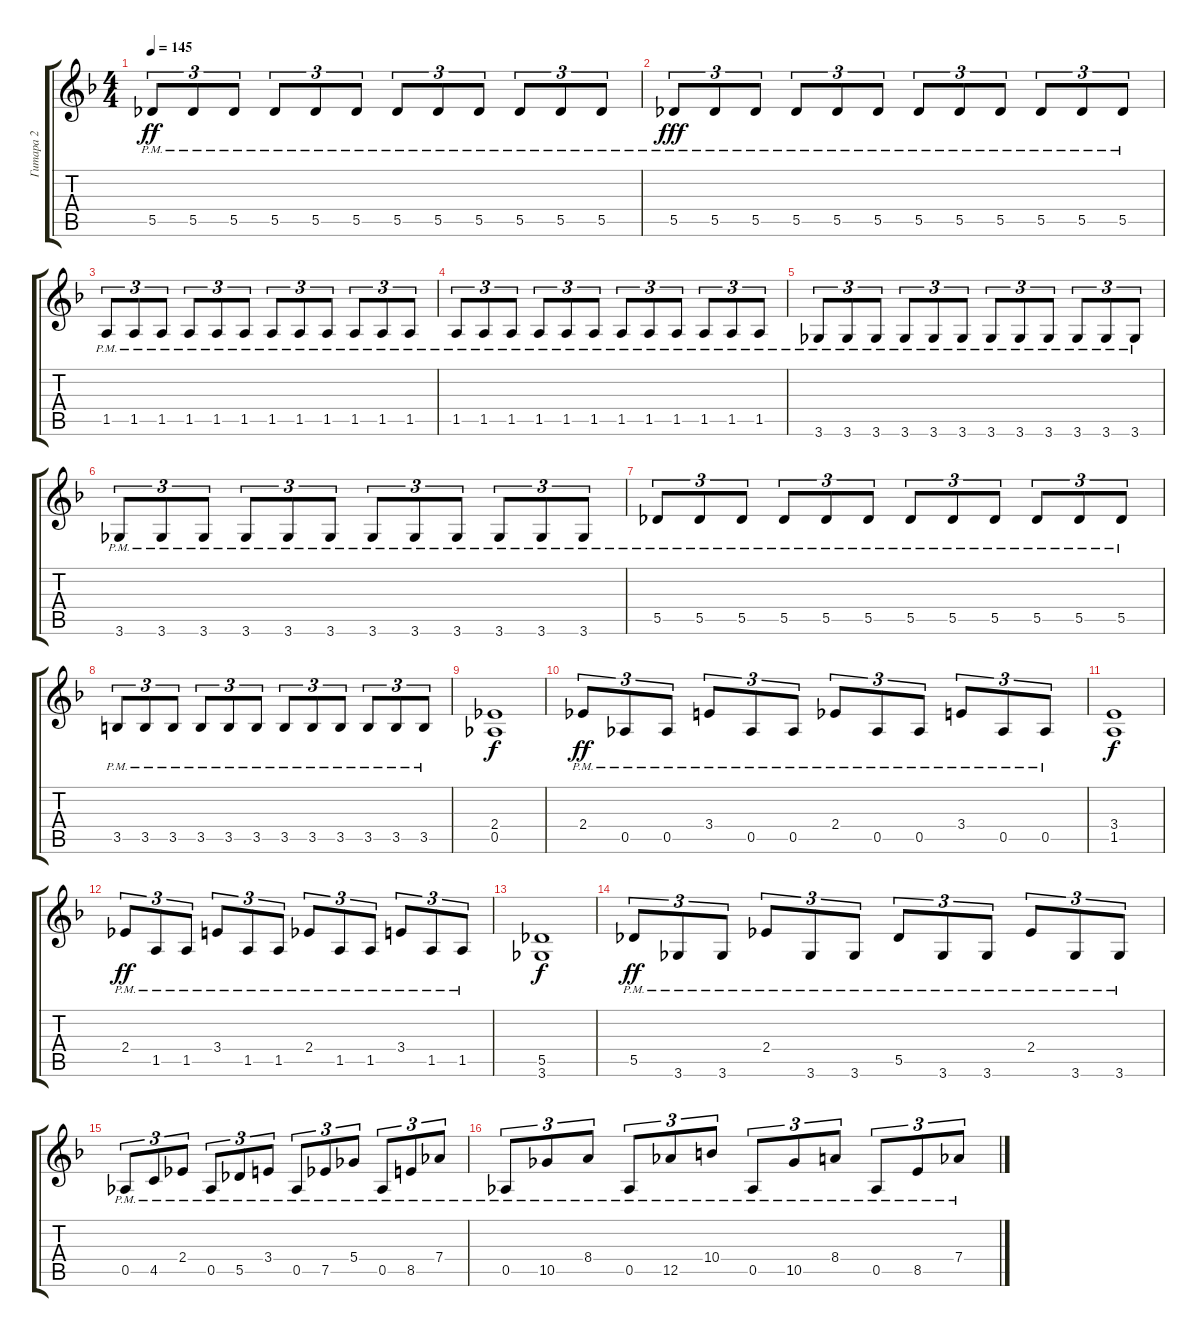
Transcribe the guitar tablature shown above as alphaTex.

\track ("Гитара 2" "Гитара 2") {instrument distortionguitar}
\staff {score tabs}
\tuning (Eb4 Bb3 Gb3 Db3 Ab2 Eb2) {hide}
\ts (4 4)
\tempo 145
\clef g2
\ks dminor
5.5{pm}.8{tu (3 2) dy ff} 5.5{pm}.8{tu (3 2)} 5.5{pm}.8{tu (3 2)} 5.5{pm}.8{tu (3 2)} 5.5{pm}.8{tu (3 2)} 5.5{pm}.8{tu (3 2)} 5.5{pm}.8{tu (3 2)} 5.5{pm}.8{tu (3 2)} 5.5{pm}.8{tu (3 2)} 5.5{pm}.8{tu (3 2)} 5.5{pm}.8{tu (3 2)} 5.5{pm}.8{tu (3 2)} |
5.5{pm}.8{tu (3 2) dy fff} 5.5{pm}.8{tu (3 2)} 5.5{pm}.8{tu (3 2)} 5.5{pm}.8{tu (3 2)} 5.5{pm}.8{tu (3 2)} 5.5{pm}.8{tu (3 2)} 5.5{pm}.8{tu (3 2)} 5.5{pm}.8{tu (3 2)} 5.5{pm}.8{tu (3 2)} 5.5{pm}.8{tu (3 2)} 5.5{pm}.8{tu (3 2)} 5.5{pm}.8{tu (3 2)} |
1.5{pm}.8{tu (3 2)} 1.5{pm}.8{tu (3 2)} 1.5{pm}.8{tu (3 2)} 1.5{pm}.8{tu (3 2)} 1.5{pm}.8{tu (3 2)} 1.5{pm}.8{tu (3 2)} 1.5{pm}.8{tu (3 2)} 1.5{pm}.8{tu (3 2)} 1.5{pm}.8{tu (3 2)} 1.5{pm}.8{tu (3 2)} 1.5{pm}.8{tu (3 2)} 1.5{pm}.8{tu (3 2)} |
1.5{pm}.8{tu (3 2)} 1.5{pm}.8{tu (3 2)} 1.5{pm}.8{tu (3 2)} 1.5{pm}.8{tu (3 2)} 1.5{pm}.8{tu (3 2)} 1.5{pm}.8{tu (3 2)} 1.5{pm}.8{tu (3 2)} 1.5{pm}.8{tu (3 2)} 1.5{pm}.8{tu (3 2)} 1.5{pm}.8{tu (3 2)} 1.5{pm}.8{tu (3 2)} 1.5{pm}.8{tu (3 2)} |
3.6{pm}.8{tu (3 2)} 3.6{pm}.8{tu (3 2)} 3.6{pm}.8{tu (3 2)} 3.6{pm}.8{tu (3 2)} 3.6{pm}.8{tu (3 2)} 3.6{pm}.8{tu (3 2)} 3.6{pm}.8{tu (3 2)} 3.6{pm}.8{tu (3 2)} 3.6{pm}.8{tu (3 2)} 3.6{pm}.8{tu (3 2)} 3.6{pm}.8{tu (3 2)} 3.6{pm}.8{tu (3 2)} |
3.6{pm}.8{tu (3 2)} 3.6{pm}.8{tu (3 2)} 3.6{pm}.8{tu (3 2)} 3.6{pm}.8{tu (3 2)} 3.6{pm}.8{tu (3 2)} 3.6{pm}.8{tu (3 2)} 3.6{pm}.8{tu (3 2)} 3.6{pm}.8{tu (3 2)} 3.6{pm}.8{tu (3 2)} 3.6{pm}.8{tu (3 2)} 3.6{pm}.8{tu (3 2)} 3.6{pm}.8{tu (3 2)} |
5.5{pm}.8{tu (3 2)} 5.5{pm}.8{tu (3 2)} 5.5{pm}.8{tu (3 2)} 5.5{pm}.8{tu (3 2)} 5.5{pm}.8{tu (3 2)} 5.5{pm}.8{tu (3 2)} 5.5{pm}.8{tu (3 2)} 5.5{pm}.8{tu (3 2)} 5.5{pm}.8{tu (3 2)} 5.5{pm}.8{tu (3 2)} 5.5{pm}.8{tu (3 2)} 5.5{pm}.8{tu (3 2)} |
3.5{pm}.8{tu (3 2)} 3.5{pm}.8{tu (3 2)} 3.5{pm}.8{tu (3 2)} 3.5{pm}.8{tu (3 2)} 3.5{pm}.8{tu (3 2)} 3.5{pm}.8{tu (3 2)} 3.5{pm}.8{tu (3 2)} 3.5{pm}.8{tu (3 2)} 3.5{pm}.8{tu (3 2)} 3.5{pm}.8{tu (3 2)} 3.5{pm}.8{tu (3 2)} 3.5{pm}.8{tu (3 2)} |
(2.4 0.5).1{dy f} |
2.4{pm}.8{tu (3 2) dy ff} 0.5{pm}.8{tu (3 2)} 0.5{pm}.8{tu (3 2)} 3.4{pm}.8{tu (3 2)} 0.5{pm}.8{tu (3 2)} 0.5{pm}.8{tu (3 2)} 2.4{pm}.8{tu (3 2)} 0.5{pm}.8{tu (3 2)} 0.5{pm}.8{tu (3 2)} 3.4{pm}.8{tu (3 2)} 0.5{pm}.8{tu (3 2)} 0.5{pm}.8{tu (3 2)} |
(3.4 1.5).1{dy f} |
2.4{pm}.8{tu (3 2) dy ff} 1.5{pm}.8{tu (3 2)} 1.5{pm}.8{tu (3 2)} 3.4{pm}.8{tu (3 2)} 1.5{pm}.8{tu (3 2)} 1.5{pm}.8{tu (3 2)} 2.4{pm}.8{tu (3 2)} 1.5{pm}.8{tu (3 2)} 1.5{pm}.8{tu (3 2)} 3.4{pm}.8{tu (3 2)} 1.5{pm}.8{tu (3 2)} 1.5{pm}.8{tu (3 2)} |
(5.5 3.6).1{dy f} |
5.5{pm}.8{tu (3 2) dy ff} 3.6{pm}.8{tu (3 2)} 3.6{pm}.8{tu (3 2)} 2.4{pm}.8{tu (3 2)} 3.6{pm}.8{tu (3 2)} 3.6{pm}.8{tu (3 2)} 5.5{pm}.8{tu (3 2)} 3.6{pm}.8{tu (3 2)} 3.6{pm}.8{tu (3 2)} 2.4{pm}.8{tu (3 2)} 3.6{pm}.8{tu (3 2)} 3.6{pm}.8{tu (3 2)} |
0.5{pm}.8{tu (3 2)} 4.5{pm}.8{tu (3 2)} 2.4{pm}.8{tu (3 2)} 0.5{pm}.8{tu (3 2)} 5.5{pm}.8{tu (3 2)} 3.4{pm}.8{tu (3 2)} 0.5{pm}.8{tu (3 2)} 7.5{pm}.8{tu (3 2)} 5.4{pm}.8{tu (3 2)} 0.5{pm}.8{tu (3 2)} 8.5{pm}.8{tu (3 2)} 7.4{pm}.8{tu (3 2)} |
0.5{pm}.8{tu (3 2)} 10.5{pm}.8{tu (3 2)} 8.4{pm}.8{tu (3 2)} 0.5{pm}.8{tu (3 2)} 12.5{pm}.8{tu (3 2)} 10.4{pm}.8{tu (3 2)} 0.5{pm}.8{tu (3 2)} 10.5{pm}.8{tu (3 2)} 8.4{pm}.8{tu (3 2)} 0.5{pm}.8{tu (3 2)} 8.5{pm}.8{tu (3 2)} 7.4{pm}.8{tu (3 2)}
